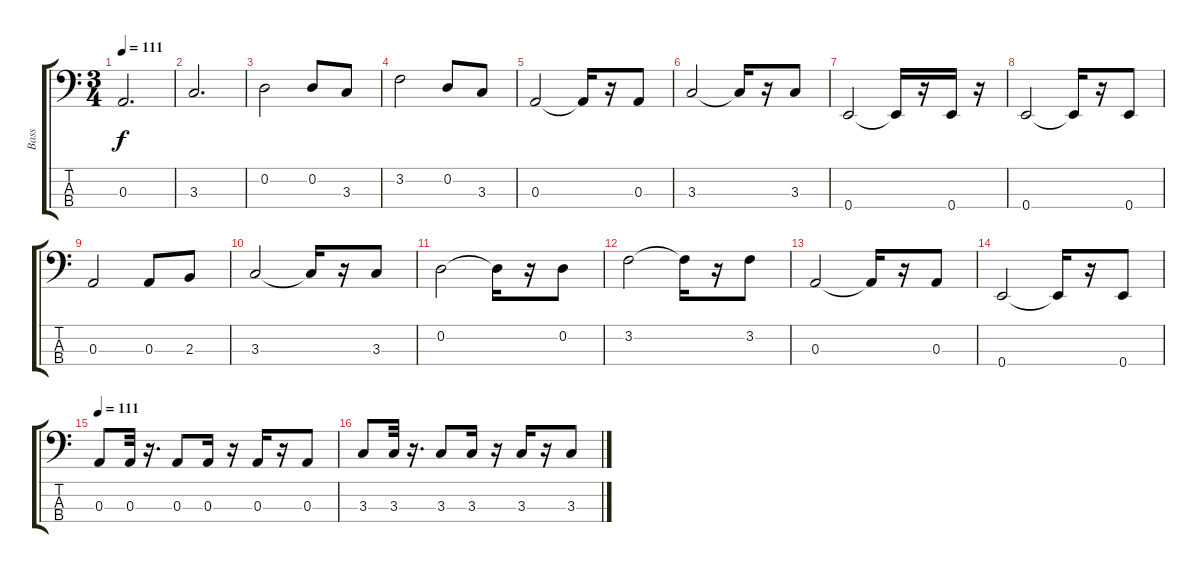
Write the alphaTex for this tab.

\track ("Bass" "Bass") {instrument electricbasspick}
\staff {score tabs}
\tuning (G2 D2 A1 E1) {hide}
\ts (3 4)
\tempo 111
\clef f4
\ks c
0.3.2{d dy f} |
3.3.2{d} |
0.2.2 0.2.8 3.3.8 |
3.2.2 0.2.8 3.3.8 |
0.3.2 0.3{t}.16 r.16 0.3.8 |
3.3.2 3.3{t}.16 r.16 3.3.8 |
0.4.2 0.4{t}.16 r.16 0.4.16 r.16 |
0.4.2 0.4{t}.16 r.16 0.4.8 |
0.3.2 0.3.8 2.3.8 |
3.3.2 3.3{t}.16 r.16 3.3.8 |
0.2.2 0.2{t}.16 r.16 0.2.8 |
3.2.2 3.2{t}.16 r.16 3.2.8 |
0.3.2 0.3{t}.16 r.16 0.3.8 |
0.4.2 0.4{t}.16 r.16 0.4.8 |
\tempo 111
0.3.8 0.3.32 r.16{d} 0.3.8 0.3.16 r.16 0.3.16 r.16 0.3.8 |
3.3.8 3.3.32 r.16{d} 3.3.8 3.3.16 r.16 3.3.16 r.16 3.3.8
